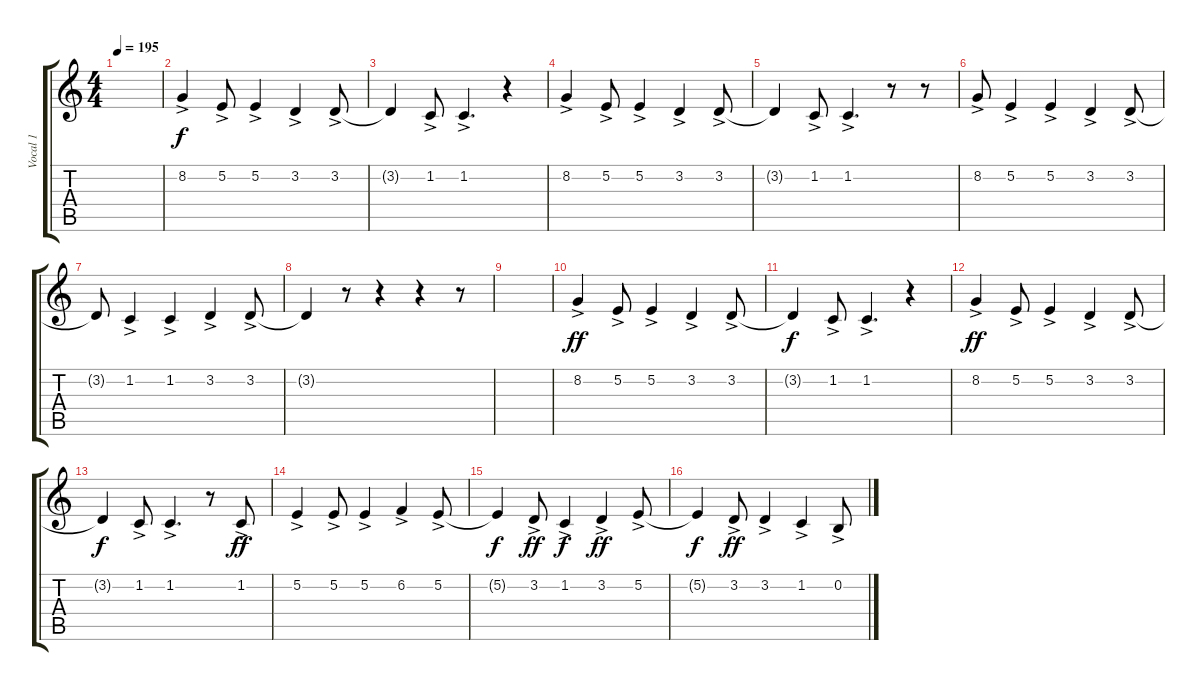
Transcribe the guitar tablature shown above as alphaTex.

\track ("Vocal 1" "Vocal 1") {instrument lead2sawtooth}
\staff {score tabs}
\tuning (E4 B3 G3 D3 A2 E2) {hide}
\ts (4 4)
\tempo 195
\clef g2
\ks c
|
8.2{ac}.4 5.2{ac}.8 5.2{ac}.4 3.2{ac}.4 3.2{ac}.8 |
3.2{t}.4 1.2{ac}.8 1.2{ac}.4{d} r.4 |
8.2{ac}.4 5.2{ac}.8 5.2{ac}.4 3.2{ac}.4 3.2{ac}.8 |
3.2{t}.4 1.2{ac}.8 1.2{ac}.4{d} r.8 r.8 |
8.2{ac}.8 5.2{ac}.4 5.2{ac}.4 3.2{ac}.4 3.2{ac}.8 |
3.2{t}.8 1.2{ac}.4 1.2{ac}.4 3.2{ac}.4 3.2{ac}.8 |
3.2{t}.4 r.8 r.4 r.4 r.8 |
|
8.2{ac}.4{dy ff} 5.2{ac}.8 5.2{ac}.4 3.2{ac}.4 3.2{ac}.8 |
3.2{t}.4{dy f} 1.2{ac}.8 1.2{ac}.4{d} r.4 |
8.2{ac}.4{dy ff} 5.2{ac}.8 5.2{ac}.4 3.2{ac}.4 3.2{ac}.8 |
3.2{t}.4{dy f} 1.2{ac}.8 1.2{ac}.4{d} r.8 1.2{ac}.8{dy ff} |
5.2{ac}.4 5.2{ac}.8 5.2{ac}.4 6.2{ac}.4 5.2{ac}.8 |
5.2{t}.4{dy f} 3.2{ac}.8{dy ff} 1.2{ac}.4{dy f} 3.2{ac}.4{dy ff} 5.2{ac}.8 |
5.2{t}.4{dy f} 3.2{ac}.8{dy ff} 3.2{ac}.4 1.2{ac}.4 0.2{ac}.8
